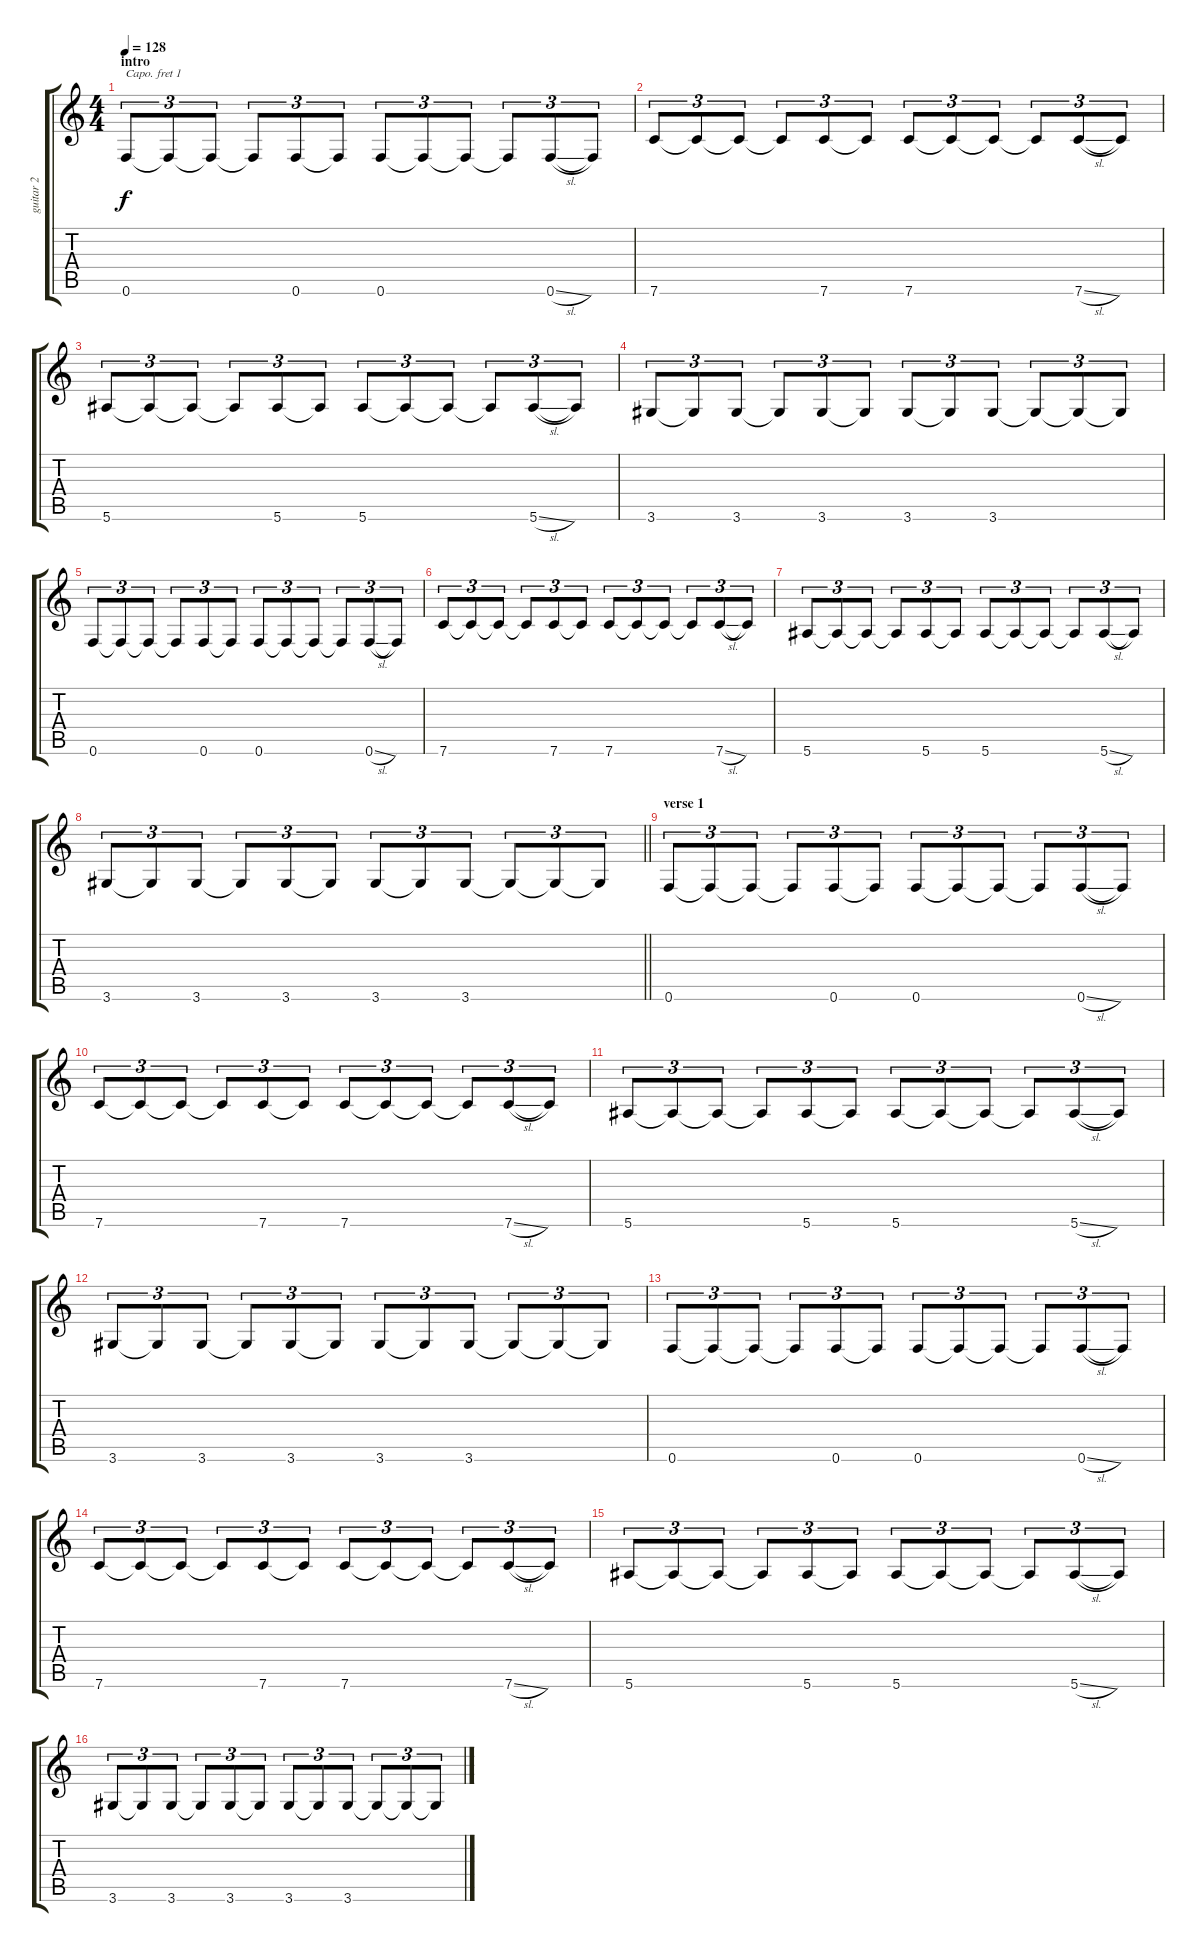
\track ("guitar 2" "guitar 2") {instrument electricguitarjazz}
\staff {score tabs}
\capo 1
\tuning (E4 B3 G3 D3 A2 E2) {hide}
\ts (4 4)
\section ("" "intro")
\tempo 128
\clef g2
\ks c
0.6.8{tu (3 2) dy f instrument electricguitarjazz} 0.6{t}.8{tu (3 2)} 0.6{t}.8{tu (3 2)} 0.6{t}.8{tu (3 2)} 0.6.8{tu (3 2)} 0.6{t}.8{tu (3 2)} 0.6.8{tu (3 2)} 0.6{t}.8{tu (3 2)} 0.6{t}.8{tu (3 2)} 0.6{t}.8{tu (3 2)} 0.6{sl}.8{tu (3 2)} 0.6{t}.8{tu (3 2)} |
7.6.8{tu (3 2)} 7.6{t}.8{tu (3 2)} 7.6{t}.8{tu (3 2)} 7.6{t}.8{tu (3 2)} 7.6.8{tu (3 2)} 7.6{t}.8{tu (3 2)} 7.6.8{tu (3 2)} 7.6{t}.8{tu (3 2)} 7.6{t}.8{tu (3 2)} 7.6{t}.8{tu (3 2)} 7.6{sl}.8{tu (3 2)} 7.6{t}.8{tu (3 2)} |
5.6.8{tu (3 2)} 5.6{t}.8{tu (3 2)} 5.6{t}.8{tu (3 2)} 5.6{t}.8{tu (3 2)} 5.6.8{tu (3 2)} 5.6{t}.8{tu (3 2)} 5.6.8{tu (3 2)} 5.6{t}.8{tu (3 2)} 5.6{t}.8{tu (3 2)} 5.6{t}.8{tu (3 2)} 5.6{sl}.8{tu (3 2)} 5.6{t}.8{tu (3 2)} |
3.6.8{tu (3 2)} 3.6{t}.8{tu (3 2)} 3.6.8{tu (3 2)} 3.6{t}.8{tu (3 2)} 3.6.8{tu (3 2)} 3.6{t}.8{tu (3 2)} 3.6.8{tu (3 2)} 3.6{t}.8{tu (3 2)} 3.6.8{tu (3 2)} 3.6{t}.8{tu (3 2)} 3.6{t}.8{tu (3 2)} 3.6{t}.8{tu (3 2)} |
0.6.8{tu (3 2)} 0.6{t}.8{tu (3 2)} 0.6{t}.8{tu (3 2)} 0.6{t}.8{tu (3 2)} 0.6.8{tu (3 2)} 0.6{t}.8{tu (3 2)} 0.6.8{tu (3 2)} 0.6{t}.8{tu (3 2)} 0.6{t}.8{tu (3 2)} 0.6{t}.8{tu (3 2)} 0.6{sl}.8{tu (3 2)} 0.6{t}.8{tu (3 2)} |
7.6.8{tu (3 2)} 7.6{t}.8{tu (3 2)} 7.6{t}.8{tu (3 2)} 7.6{t}.8{tu (3 2)} 7.6.8{tu (3 2)} 7.6{t}.8{tu (3 2)} 7.6.8{tu (3 2)} 7.6{t}.8{tu (3 2)} 7.6{t}.8{tu (3 2)} 7.6{t}.8{tu (3 2)} 7.6{sl}.8{tu (3 2)} 7.6{t}.8{tu (3 2)} |
5.6.8{tu (3 2)} 5.6{t}.8{tu (3 2)} 5.6{t}.8{tu (3 2)} 5.6{t}.8{tu (3 2)} 5.6.8{tu (3 2)} 5.6{t}.8{tu (3 2)} 5.6.8{tu (3 2)} 5.6{t}.8{tu (3 2)} 5.6{t}.8{tu (3 2)} 5.6{t}.8{tu (3 2)} 5.6{sl}.8{tu (3 2)} 5.6{t}.8{tu (3 2)} |
\barLineRight lightlight
3.6.8{tu (3 2)} 3.6{t}.8{tu (3 2)} 3.6.8{tu (3 2)} 3.6{t}.8{tu (3 2)} 3.6.8{tu (3 2)} 3.6{t}.8{tu (3 2)} 3.6.8{tu (3 2)} 3.6{t}.8{tu (3 2)} 3.6.8{tu (3 2)} 3.6{t}.8{tu (3 2)} 3.6{t}.8{tu (3 2)} 3.6{t}.8{tu (3 2)} |
\section ("" "verse 1")
0.6.8{tu (3 2)} 0.6{t}.8{tu (3 2)} 0.6{t}.8{tu (3 2)} 0.6{t}.8{tu (3 2)} 0.6.8{tu (3 2)} 0.6{t}.8{tu (3 2)} 0.6.8{tu (3 2)} 0.6{t}.8{tu (3 2)} 0.6{t}.8{tu (3 2)} 0.6{t}.8{tu (3 2)} 0.6{sl}.8{tu (3 2)} 0.6{t}.8{tu (3 2)} |
7.6.8{tu (3 2)} 7.6{t}.8{tu (3 2)} 7.6{t}.8{tu (3 2)} 7.6{t}.8{tu (3 2)} 7.6.8{tu (3 2)} 7.6{t}.8{tu (3 2)} 7.6.8{tu (3 2)} 7.6{t}.8{tu (3 2)} 7.6{t}.8{tu (3 2)} 7.6{t}.8{tu (3 2)} 7.6{sl}.8{tu (3 2)} 7.6{t}.8{tu (3 2)} |
5.6.8{tu (3 2)} 5.6{t}.8{tu (3 2)} 5.6{t}.8{tu (3 2)} 5.6{t}.8{tu (3 2)} 5.6.8{tu (3 2)} 5.6{t}.8{tu (3 2)} 5.6.8{tu (3 2)} 5.6{t}.8{tu (3 2)} 5.6{t}.8{tu (3 2)} 5.6{t}.8{tu (3 2)} 5.6{sl}.8{tu (3 2)} 5.6{t}.8{tu (3 2)} |
3.6.8{tu (3 2)} 3.6{t}.8{tu (3 2)} 3.6.8{tu (3 2)} 3.6{t}.8{tu (3 2)} 3.6.8{tu (3 2)} 3.6{t}.8{tu (3 2)} 3.6.8{tu (3 2)} 3.6{t}.8{tu (3 2)} 3.6.8{tu (3 2)} 3.6{t}.8{tu (3 2)} 3.6{t}.8{tu (3 2)} 3.6{t}.8{tu (3 2)} |
0.6.8{tu (3 2)} 0.6{t}.8{tu (3 2)} 0.6{t}.8{tu (3 2)} 0.6{t}.8{tu (3 2)} 0.6.8{tu (3 2)} 0.6{t}.8{tu (3 2)} 0.6.8{tu (3 2)} 0.6{t}.8{tu (3 2)} 0.6{t}.8{tu (3 2)} 0.6{t}.8{tu (3 2)} 0.6{sl}.8{tu (3 2)} 0.6{t}.8{tu (3 2)} |
7.6.8{tu (3 2)} 7.6{t}.8{tu (3 2)} 7.6{t}.8{tu (3 2)} 7.6{t}.8{tu (3 2)} 7.6.8{tu (3 2)} 7.6{t}.8{tu (3 2)} 7.6.8{tu (3 2)} 7.6{t}.8{tu (3 2)} 7.6{t}.8{tu (3 2)} 7.6{t}.8{tu (3 2)} 7.6{sl}.8{tu (3 2)} 7.6{t}.8{tu (3 2)} |
5.6.8{tu (3 2)} 5.6{t}.8{tu (3 2)} 5.6{t}.8{tu (3 2)} 5.6{t}.8{tu (3 2)} 5.6.8{tu (3 2)} 5.6{t}.8{tu (3 2)} 5.6.8{tu (3 2)} 5.6{t}.8{tu (3 2)} 5.6{t}.8{tu (3 2)} 5.6{t}.8{tu (3 2)} 5.6{sl}.8{tu (3 2)} 5.6{t}.8{tu (3 2)} |
3.6.8{tu (3 2)} 3.6{t}.8{tu (3 2)} 3.6.8{tu (3 2)} 3.6{t}.8{tu (3 2)} 3.6.8{tu (3 2)} 3.6{t}.8{tu (3 2)} 3.6.8{tu (3 2)} 3.6{t}.8{tu (3 2)} 3.6.8{tu (3 2)} 3.6{t}.8{tu (3 2)} 3.6{t}.8{tu (3 2)} 3.6{t}.8{tu (3 2)}
